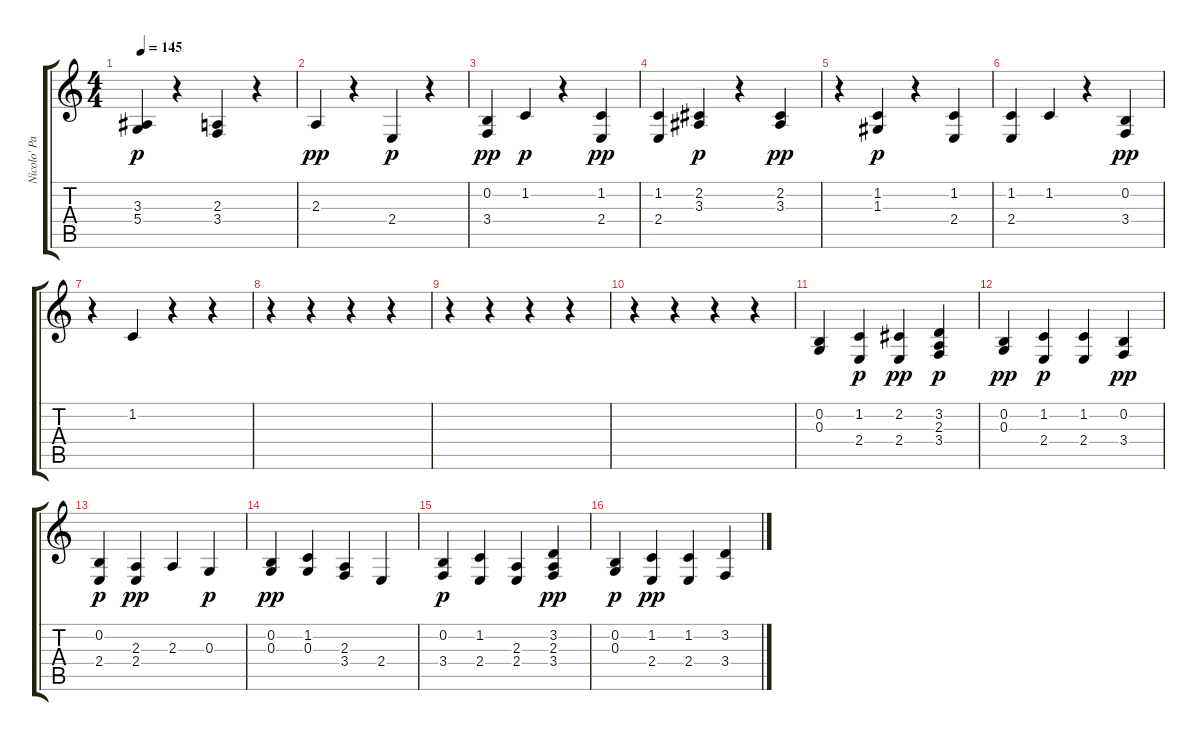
\track ("Nicolo' Paganini" "Nicolo' Pa") {instrument acousticgrandpiano}
\staff {score tabs}
\tuning (E4 B3 G3 D3 A2 E2) {hide}
\ts (4 4)
\tempo 145
\clef g2
\ks c
(3.3 5.4).4{dy p} r.4 (2.3 3.4).4 r.4 |
2.3.4{dy pp} r.4 2.4.4{dy p} r.4 |
(0.2 3.4).4{dy pp} 1.2.4{dy p} r.4 (1.2 2.4).4{dy pp} |
(1.2 2.4).4 (2.2 3.3).4{dy p} r.4 (2.2 3.3).4{dy pp} |
r.4 (1.2 1.3).4{dy p} r.4 (1.2 2.4).4 |
(1.2 2.4).4 1.2.4 r.4 (0.2 3.4).4{dy pp} |
r.4 1.2.4 r.4 r.4 |
r.4 r.4 r.4 r.4 |
r.4 r.4 r.4 r.4 |
r.4 r.4 r.4 r.4 |
(0.2 0.3).4 (1.2 2.4).4{dy p} (2.2 2.4).4{dy pp} (3.2 2.3 3.4).4{dy p} |
(0.2 0.3).4{dy pp} (1.2 2.4).4{dy p} (1.2 2.4).4 (0.2 3.4).4{dy pp} |
(0.2 2.4).4{dy p} (2.3 2.4).4{dy pp} 2.3.4 0.3.4{dy p} |
(0.2 0.3).4{dy pp} (1.2 0.3).4 (2.3 3.4).4 2.4.4 |
(0.2 3.4).4{dy p} (1.2 2.4).4 (2.3 2.4).4 (3.2 2.3 3.4).4{dy pp} |
(0.2 0.3).4{dy p} (1.2 2.4).4{dy pp} (1.2 2.4).4 (3.2 3.4).4
